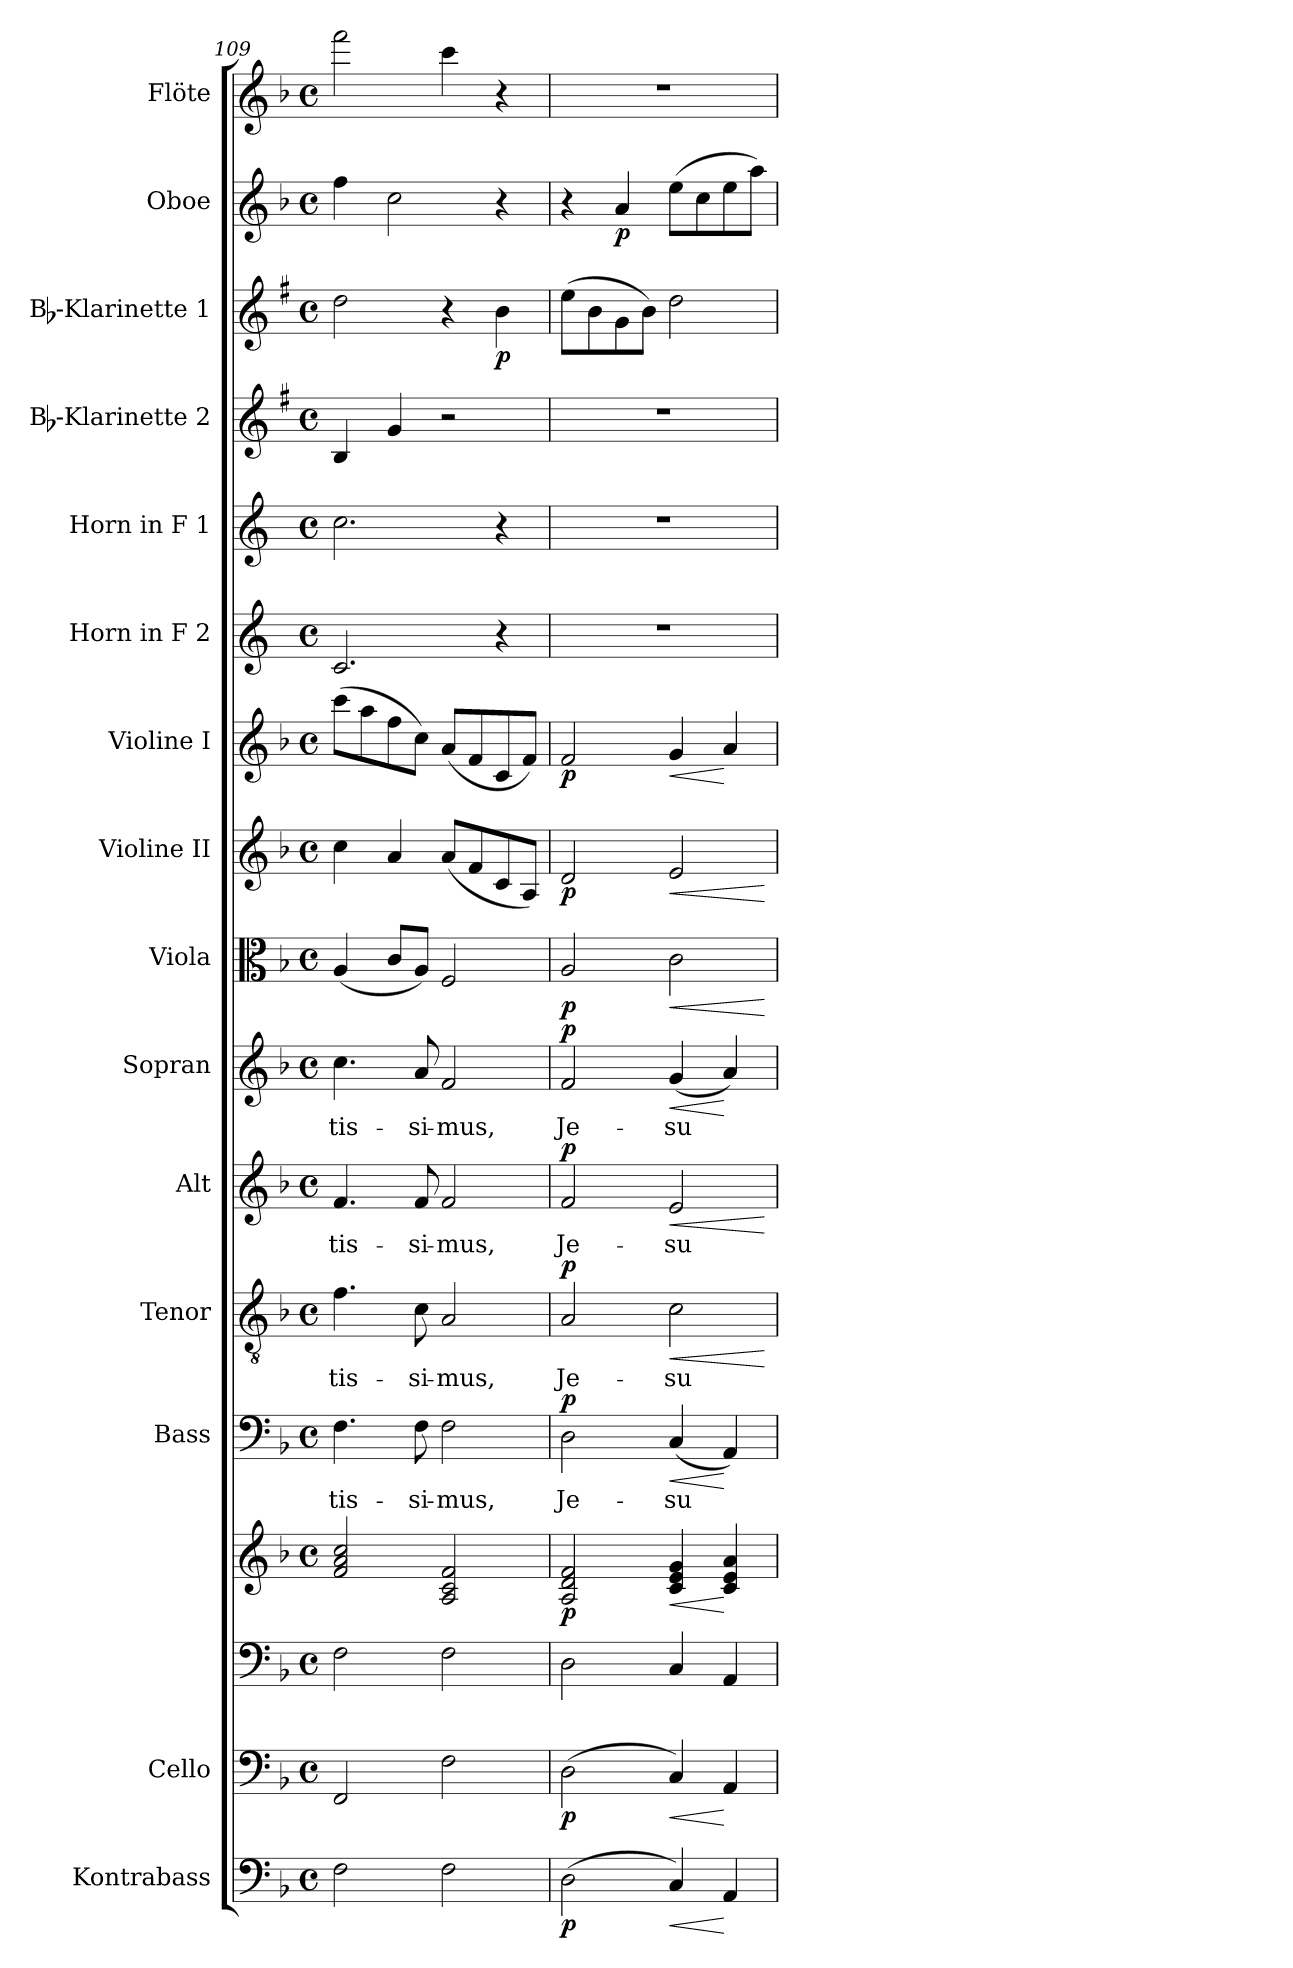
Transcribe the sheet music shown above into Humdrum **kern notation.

**kern	**dynam	**kern	**dynam	**kern	**kern	**dynam	**kern	**text	**dynam	**kern	**text	**dynam	**kern	**text	**dynam	**kern	**text	**dynam	**kern	**dynam	**kern	**dynam	**kern	**dynam	**kern	**kern	**kern	**kern	**dynam	**kern	**dynam	**kern
*part16	*part16	*part15	*part15	*part14	*part14	*part14	*part13	*part13	*part13	*part12	*part12	*part12	*part11	*part11	*part11	*part10	*part10	*part10	*part9	*part9	*part8	*part8	*part7	*part7	*part6	*part5	*part4	*part3	*part3	*part2	*part2	*part1
*staff17	*staff17	*staff16	*staff16	*staff15	*staff14	*staff14/15	*staff13	*staff13	*staff13	*staff12	*staff12	*staff12	*staff11	*staff11	*staff11	*staff10	*staff10	*staff10	*staff9	*staff9	*staff8	*staff8	*staff7	*staff7	*staff6	*staff5	*staff4	*staff3	*staff3	*staff2	*staff2	*staff1
*I"Kontrabass	*	*I"Cello	*	*	*	*	*I"Bass	*	*	*I"Tenor	*	*	*I"Alt	*	*	*I"Sopran	*	*	*I"Viola	*	*I"Violine II	*	*I"Violine I	*	*I"Horn in F 2	*I"Horn in F 1	*I"Bb-Klarinette 2	*I"Bb-Klarinette 1	*	*I"Oboe	*	*I"Flöte
*I'Kb.	*	*	*	*	*	*	*I'B.	*	*	*I'T.	*	*	*I'A.	*	*	*I'S.	*	*	*I'Vla.	*	*I'Vl. II	*	*I'Vl. I	*	*	*	*I'Bb Kl. 2	*I'Bb Kl. 1	*	*I'Ob.	*	*I'Fl.
*clefF4	*	*clefF4	*	*clefF4	*clefG2	*	*clefF4	*	*	*clefGv2	*	*	*clefG2	*	*	*clefG2	*	*	*clefC3	*	*clefG2	*	*clefG2	*	*clefG2	*clefG2	*clefG2	*clefG2	*	*clefG2	*	*clefG2
*ITrd7c12	*	*	*	*	*	*	*	*	*	*	*	*	*	*	*	*	*	*	*	*	*	*	*	*	*ITrd4c7	*ITrd4c7	*ITrd1c2	*ITrd1c2	*	*	*	*
*k[b-]	*	*k[b-]	*	*k[b-]	*k[b-]	*	*k[b-]	*	*	*k[b-]	*	*	*k[b-]	*	*	*k[b-]	*	*	*k[b-]	*	*k[b-]	*	*k[b-]	*	*k[b-]	*k[b-]	*k[b-]	*k[b-]	*	*k[b-]	*	*k[b-]
*F:	*	*F:	*	*F:	*F:	*	*F:	*	*	*F:	*	*	*F:	*	*	*F:	*	*	*F:	*	*F:	*	*F:	*	*F:	*F:	*F:	*F:	*	*F:	*	*F:
*M4/4	*	*M4/4	*	*M4/4	*M4/4	*	*M4/4	*	*	*M4/4	*	*	*M4/4	*	*	*M4/4	*	*	*M4/4	*	*M4/4	*	*M4/4	*	*M4/4	*M4/4	*M4/4	*M4/4	*	*M4/4	*	*M4/4
*met(c)	*	*met(c)	*	*met(c)	*met(c)	*	*met(c)	*	*	*met(c)	*	*	*met(c)	*	*	*met(c)	*	*	*met(c)	*	*met(c)	*	*met(c)	*	*met(c)	*met(c)	*met(c)	*met(c)	*	*met(c)	*	*met(c)
=109	=109	=109	=109	=109	=109	=109	=109	=109	=109	=109	=109	=109	=109	=109	=109	=109	=109	=109	=109	=109	=109	=109	=109	=109	=109	=109	=109	=109	=109	=109	=109	=109
!	!	!	!	!	!	!	!	!LO:LY:b	!	!	!LO:LY:b	!	!	!LO:LY:b	!	!	!LO:LY:b	!	!	!	!	!	!	!	!	!	!	!	!	!	!	!
2FF\	.	2FF/	.	2F\	2f/ 2a/ 2cc/	.	4.F\	-tis-	.	4.f\	-tis-	.	4.f/	-tis-	.	4.cc\	-tis-	.	(<4A/	.	4cc\	.	(>8ccc\L	.	2.F/	2.f\	4A/	2cc\	.	4ff\	.	2fff\
.	.	.	.	.	.	.	.	.	.	.	.	.	.	.	.	.	.	.	.	.	.	.	8aa\	.	.	.	.	.	.	.	.	.
.	.	.	.	.	.	.	.	.	.	.	.	.	.	.	.	.	.	.	8c/L	.	4a/	.	8ff\	.	.	.	4f/	.	.	2cc\	.	.
!	!	!	!	!	!	!	!	!LO:LY:b	!	!	!LO:LY:b	!	!	!LO:LY:b	!	!	!LO:LY:b	!	!	!	!	!	!	!	!	!	!	!	!	!	!	!
.	.	.	.	.	.	.	8F\	-si-	.	8c\	-si-	.	8f/	-si-	.	8a/	-si-	.	8A/J)	.	.	.	8cc\J)	.	.	.	.	.	.	.	.	.
!	!	!	!	!	!	!	!	!LO:LY:b	!	!	!LO:LY:b	!	!	!LO:LY:b	!	!	!LO:LY:b	!	!	!	!	!	!	!	!	!	!	!	!	!	!	!
2FF\	.	2F\	.	2F\	2A/ 2c/ 2f/	.	2F\	-mus,	.	2A/	-mus,	.	2f/	-mus,	.	2f/	-mus,	.	2F/	.	(<8a/L	.	(<8a/L	.	.	.	2r	4r	.	.	.	4ccc\
.	.	.	.	.	.	.	.	.	.	.	.	.	.	.	.	.	.	.	.	.	8f/	.	8f/	.	.	.	.	.	.	.	.	.
!	!	!	!	!	!	!	!	!	!	!	!	!	!	!	!	!	!	!	!	!	!	!	!	!	!	!	!	!	!LO:DY:b	!	!	!
.	.	.	.	.	.	.	.	.	.	.	.	.	.	.	.	.	.	.	.	.	8c/	.	8c/	.	4r	4r	.	4a\	p	4r	.	4r
.	.	.	.	.	.	.	.	.	.	.	.	.	.	.	.	.	.	.	.	.	8A/J)	.	8f/J)	.	.	.	.	.	.	.	.	.
=110	=110	=110	=110	=110	=110	=110	=110	=110	=110	=110	=110	=110	=110	=110	=110	=110	=110	=110	=110	=110	=110	=110	=110	=110	=110	=110	=110	=110	=110	=110	=110	=110
!	!LO:DY:b	!	!LO:DY:b	!	!	!LO:DY:b	!	!LO:LY:b	!LO:DY:a	!	!LO:LY:b	!LO:DY:a	!	!LO:LY:b	!LO:DY:a	!	!LO:LY:b	!LO:DY:a	!	!LO:DY:b	!	!LO:DY:b	!	!LO:DY:b	!	!	!	!	!	!	!	!
(>2DD\	p	(>2D\	p	2D\	2A/ 2d/ 2f/	p	2D\	Je-	p	2A/	Je-	p	2f/	Je-	p	2f/	Je-	p	2A/	p	2d/	p	2f/	p	1r	1r	1r	(>8dd\L	.	4r	.	1r
.	.	.	.	.	.	.	.	.	.	.	.	.	.	.	.	.	.	.	.	.	.	.	.	.	.	.	.	8a\	.	.	.	.
!	!	!	!	!	!	!	!	!	!	!	!	!	!	!	!	!	!	!	!	!	!	!	!	!	!	!	!	!	!	!	!LO:DY:b	!
.	.	.	.	.	.	.	.	.	.	.	.	.	.	.	.	.	.	.	.	.	.	.	.	.	.	.	.	8f\	.	4a/	p	.
.	.	.	.	.	.	.	.	.	.	.	.	.	.	.	.	.	.	.	.	.	.	.	.	.	.	.	.	8a\J)	.	.	.	.
!	!LO:HP:b	!	!LO:HP:b	!	!	!LO:HP:b	!	!LO:LY:b	!LO:HP:b	!	!LO:LY:b	!LO:HP:b	!	!LO:LY:b	!LO:HP:b	!	!LO:LY:b	!LO:HP:b	!	!LO:HP:b	!	!LO:HP:b	!	!LO:HP:b	!	!	!	!	!	!	!	!
4CC/)	<	4C/)	<	4C/	4c/ 4e/ 4g/	<	(<4C/	-su	<	2c\	-su	<	2e/	-su	<	(<4g/	-su	<	2c\	<	2e/	<	4g/	<	.	.	.	2cc\	.	(>8ee\L	.	.
.	.	.	.	.	.	.	.	.	.	.	.	.	.	.	.	.	.	.	.	.	.	.	.	.	.	.	.	.	.	8cc\	.	.
4AAA/	[	4AA/	[	4AA/	4c/ 4e/ 4a/	[	4AA/)	.	[	.	.	.	.	.	.	4a/)	.	[	.	.	.	.	4a/	[	.	.	.	.	.	8ee\	.	.
.	.	.	.	.	.	.	.	.	.	.	.	.	.	.	.	.	.	.	.	.	.	.	.	.	.	.	.	.	.	8aa\J)	.	.
.	.	.	.	.	.	.	.	.	.	.	.	[	.	.	[	.	.	.	.	[	.	[	.	.	.	.	.	.	.	.	.	.
=	=	=	=	=	=	=	=	=	=	=	=	=	=	=	=	=	=	=	=	=	=	=	=	=	=	=	=	=	=	=	=	=
*-	*-	*-	*-	*-	*-	*-	*-	*-	*-	*-	*-	*-	*-	*-	*-	*-	*-	*-	*-	*-	*-	*-	*-	*-	*-	*-	*-	*-	*-	*-	*-	*-
